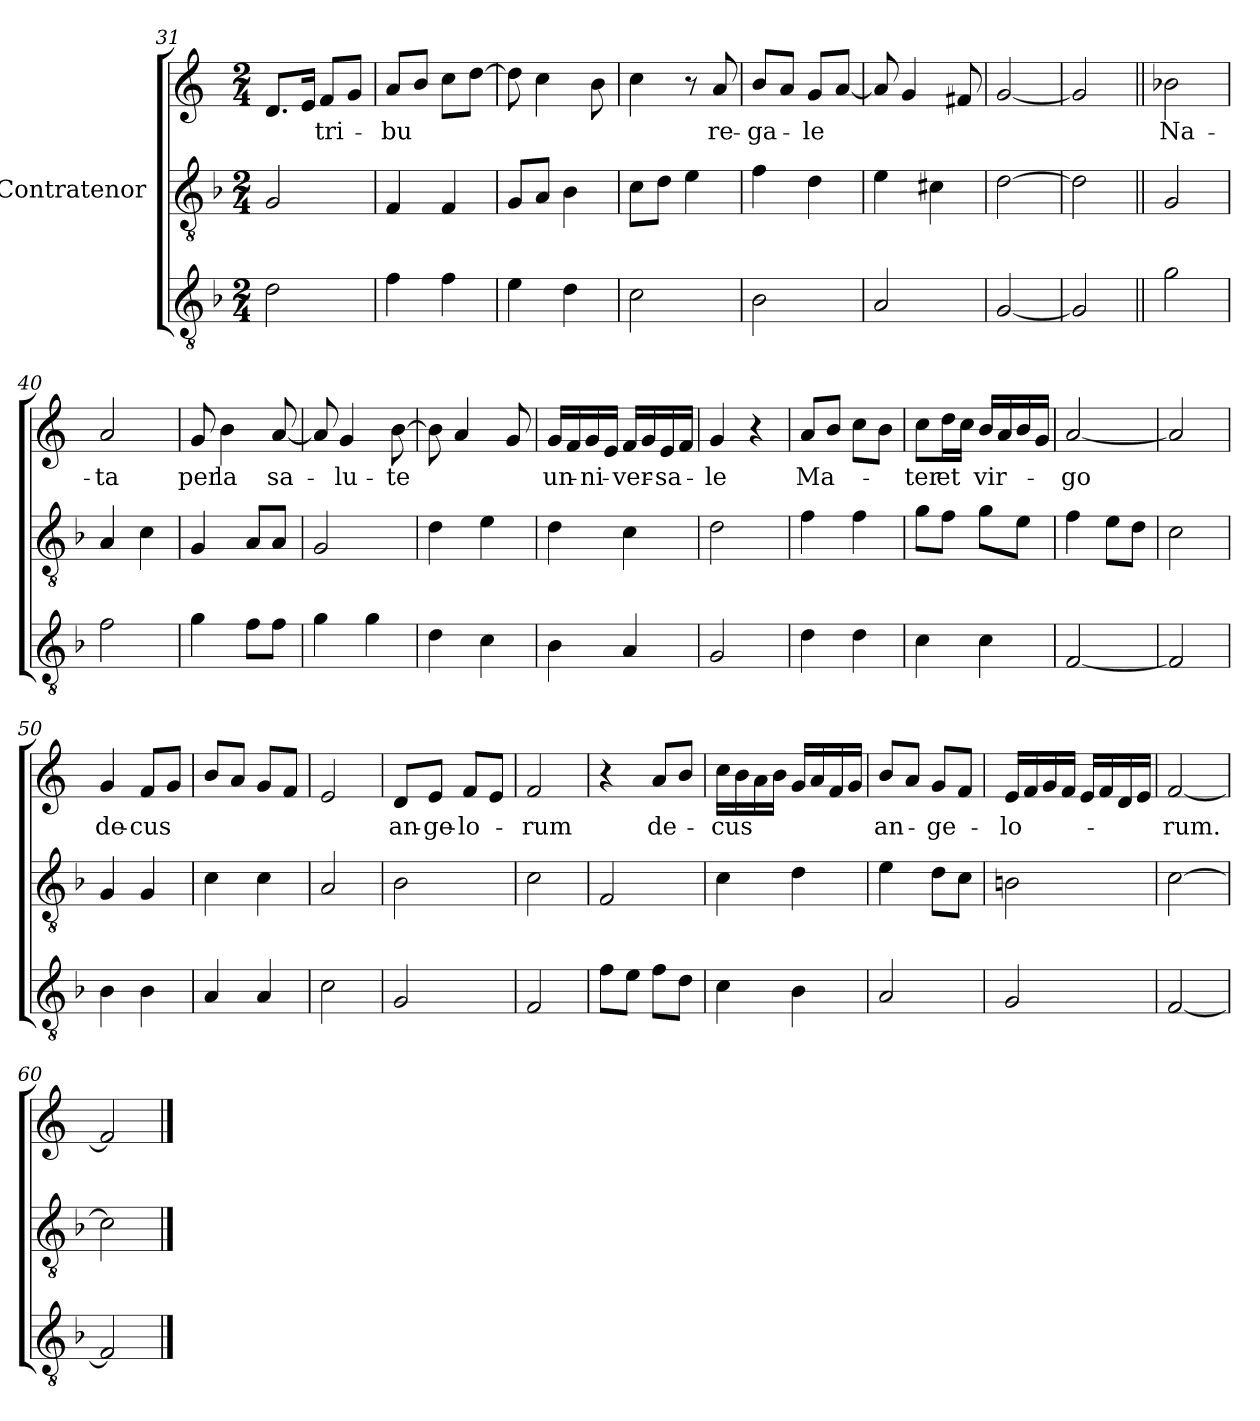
**kern	**kern	**kern	**text
*part3	*part2	*part1	*part1
*staff3	*staff2	*staff1	*staff1
*	*I"Contratenor	*	*
*clefGv2	*clefGv2	*clefG2	*
*k[b-]	*k[b-]	*k[]	*
*F:	*F:	*C:	*
*M2/4	*M2/4	*M2/4	*
=31	=31	=31	=31
2d\	2G/	8.d/L	.
.	.	16e/Jk	.
!	!	!	!LO:LY:b
.	.	8f/L	tri-
.	.	8g/J	.
=32	=32	=32	=32
!	!	!	!LO:LY:b
4f\	4F/	8a/L	-bu
.	.	8b/J	.
4f\	4F/	8cc\L	.
.	.	[8dd\J	.
=33	=33	=33	=33
4e\	8G/L	8dd\]	.
.	8A/J	4cc\	.
4d\	4B-\	.	.
.	.	8b\	.
!!LO:LB:g=z
=34	=34	=34	=34
2c\	8c\L	4cc\	.
.	8d\J	.	.
.	4e\	8r	.
!	!	!	!LO:LY:b
.	.	8a/	re-
=35	=35	=35	=35
!	!	!	!LO:LY:b
2B-\	4f\	8b/L	-ga-
.	.	8a/J	.
!	!	!	!LO:LY:b
.	4d\	8g/L	-le
.	.	[8a/J	.
=36	=36	=36	=36
2A/	4e\	8a/]	.
.	.	4g/	.
.	4c#i\	.	.
.	.	8f#i/	.
=37	=37	=37	=37
[2G/	[2d\	[2g/	.
=38	=38	=38	=38
2G/]	2d\]	2g/]	.
=39||	=39||	=39||	=39||
!	!	!	!LO:LY:b
2g\	2G/	2b-X\	Na-
=40	=40	=40	=40
!	!	!	!LO:LY:b
2f\	4A/	2a/	-ta
.	4c\	.	.
=41	=41	=41	=41
!	!	!	!LO:LY:b
4g\	4G/	8g/	per
!	!	!	!LO:LY:b
.	.	4b\	la
8f\L	8A/L	.	.
!	!	!	!LO:LY:b
8f\J	8A/J	[8a/	sa-
=42	=42	=42	=42
4g\	2G/	8a/]	.
!	!	!	!LO:LY:b
.	.	4g/	-lu-
4g\	.	.	.
!	!	!	!LO:LY:b
.	.	[8b\	-te
!!LO:LB:g=z
=43	=43	=43	=43
4d\	4d\	8b\]	.
.	.	4a/	.
4c\	4e\	.	.
.	.	8g/	.
=44	=44	=44	=44
!	!	!	!LO:LY:b
4B-\	4d\	16g/LL	un-
.	.	16f/	.
!	!	!	!LO:LY:b
.	.	16g/	-ni-
.	.	16e/JJ	.
!	!	!	!LO:LY:b
4A/	4c\	16f/LL	-ver-
.	.	16g/	.
!	!	!	!LO:LY:b
.	.	16e/	-sa-
.	.	16f/JJ	.
=45	=45	=45	=45
!	!	!	!LO:LY:b
2G/	2d\	4g/	-le
.	.	4r	.
=46	=46	=46	=46
!	!	!	!LO:LY:b
4d\	4f\	8a/L	Ma-
.	.	8b/J	.
4d\	4f\	8cc\L	.
.	.	8b\J	.
=47	=47	=47	=47
!	!	!	!LO:LY:b
4c\	8g\L	8cc\L	-ter
!	!	!	!LO:LY:b
.	8f\J	16dd\L	et
.	.	16cc\JJ	.
!	!	!	!LO:LY:b
4c\	8g\L	16b/LL	vir-
.	.	16a/	.
.	8e\J	16b/	.
.	.	16g/JJ	.
=48	=48	=48	=48
!	!	!	!LO:LY:b
[2F/	4f\	[2a/	-go
.	8e\L	.	.
.	8d\J	.	.
=49	=49	=49	=49
2F/]	2c\	2a/]	.
=50	=50	=50	=50
!	!	!	!LO:LY:b
4B-\	4G/	4g/	de-
!	!	!	!LO:LY:b
4B-\	4G/	8f/L	-cus
.	.	8g/J	.
!!LO:PB:g=z
=51	=51	=51	=51
4A/	4c\	8b/L	.
.	.	8a/J	.
4A/	4c\	8g/L	.
.	.	8f/J	.
=52	=52	=52	=52
2c\	2A/	2e/	.
=53	=53	=53	=53
!	!	!	!LO:LY:b
2G/	2B-\	8d/L	an-
!	!	!	!LO:LY:b
.	.	8e/J	-ge-
!	!	!	!LO:LY:b
.	.	8f/L	-lo-
.	.	8e/J	.
=54	=54	=54	=54
!	!	!	!LO:LY:b
2F/	2c\	2f/	-rum
=55	=55	=55	=55
8f\L	2F/	4r	.
8e\J	.	.	.
!	!	!	!LO:LY:b
8f\L	.	8a/L	de-
8d\J	.	8b/J	.
=56	=56	=56	=56
!	!	!	!LO:LY:b
4c\	4c\	16cc\LL	-cus
.	.	16b\	.
.	.	16a\	.
.	.	16b\JJ	.
4B-\	4d\	16g/LL	.
.	.	16a/	.
.	.	16f/	.
.	.	16g/JJ	.
=57	=57	=57	=57
!	!	!	!LO:LY:b
2A/	4e\	8b/L	an-
.	.	8a/J	.
!	!	!	!LO:LY:b
.	8d\L	8g/L	-ge-
.	8c\J	8f/J	.
=58	=58	=58	=58
!	!	!	!LO:LY:b
2G/	2Bn\	16e/LL	-lo-
.	.	16f/	.
.	.	16g/	.
.	.	16f/JJ	.
.	.	16e/LL	.
.	.	16f/	.
.	.	16d/	.
.	.	16e/JJ	.
=59	=59	=59	=59
!	!	!	!LO:LY:b
[2F/	[2c\	[2f/	-rum.
=60	=60	=60	=60
2F/]	2c\]	2f/]	.
==	==	==	==
*-	*-	*-	*-
